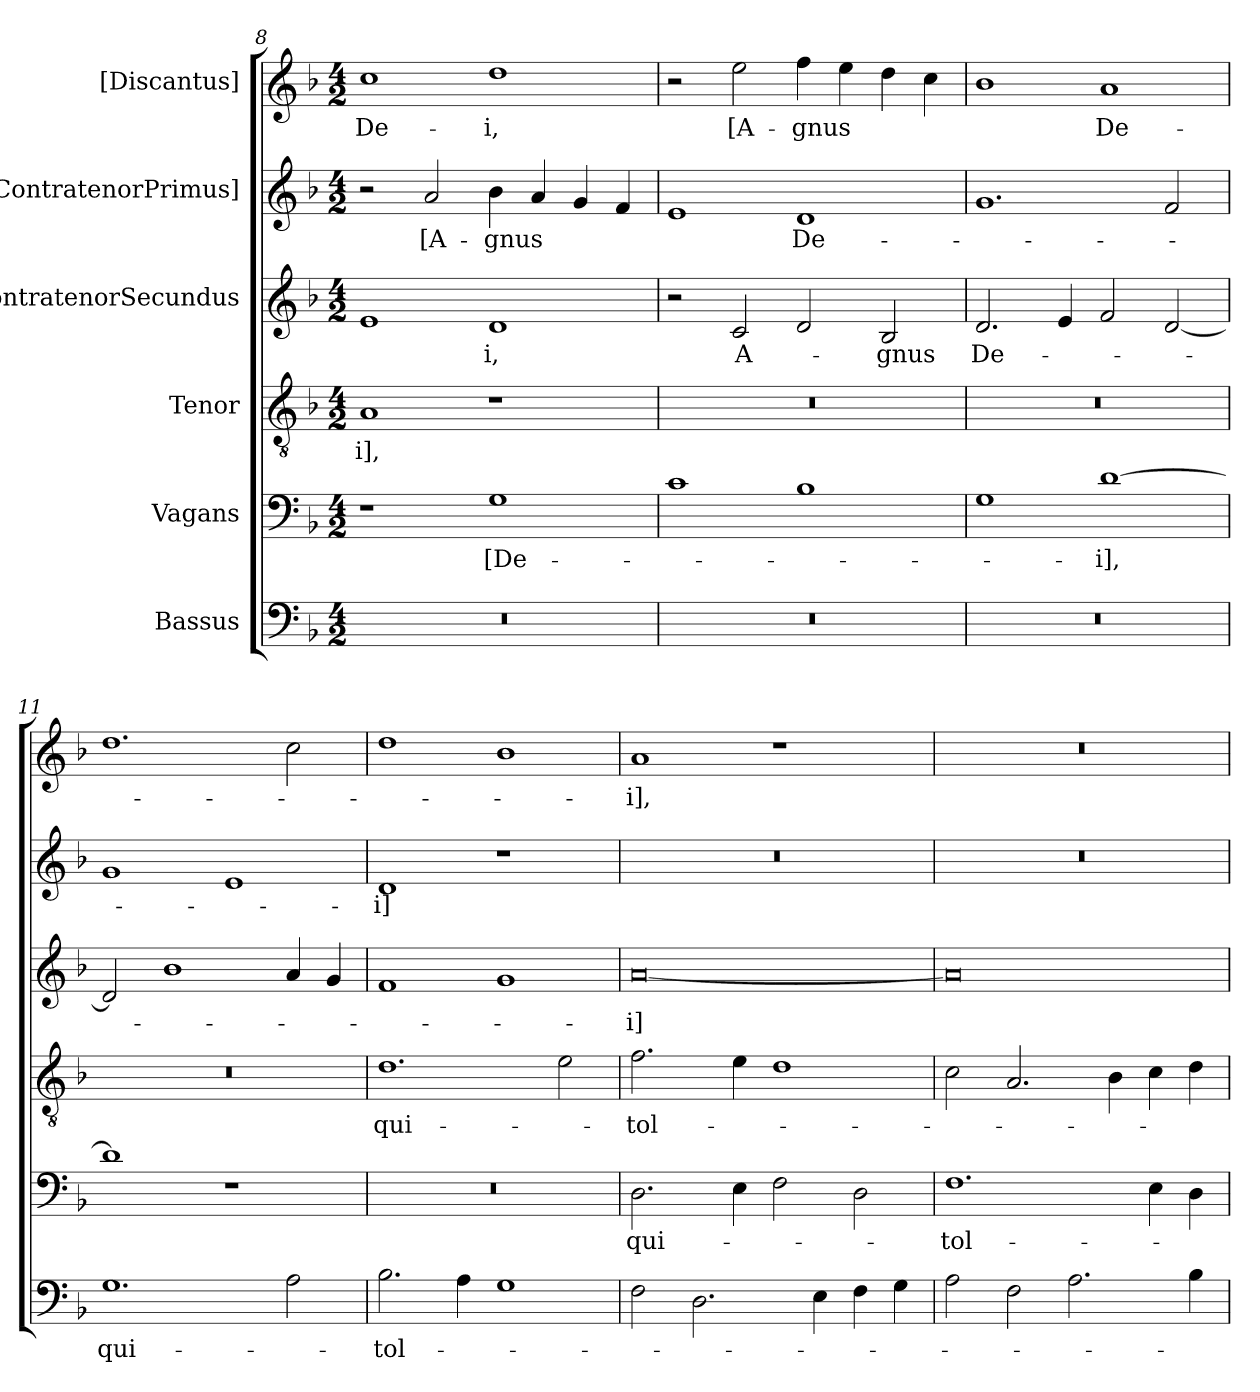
**kern	**text	**kern	**text	**kern	**text	**kern	**text	**kern	**text	**kern	**text
*part6	*part6	*part5	*part5	*part4	*part4	*part3	*part3	*part2	*part2	*part1	*part1
*staff6	*staff6	*staff5	*staff5	*staff4	*staff4	*staff3	*staff3	*staff2	*staff2	*staff1	*staff1
*I"Bassus	*	*I"Vagans	*	*I"Tenor	*	*I"ContratenorSecundus	*	*I"[ContratenorPrimus]	*	*I"[Discantus]	*
*clefF4	*	*clefF4	*	*clefGv2	*	*clefG2	*	*clefG2	*	*clefG2	*
*k[b-]	*	*k[b-]	*	*k[b-]	*	*k[b-]	*	*k[b-]	*	*k[b-]	*
*M4/2	*	*M4/2	*	*M4/2	*	*M4/2	*	*M4/2	*	*M4/2	*
=8	=8	=8	=8	=8	=8	=8	=8	=8	=8	=8	=8
0r	.	1r	.	1A/	-i],	1e/	.	2r	.	1cc\	De-
.	.	.	.	.	.	.	.	2a/	[A-	.	.
.	.	1G\	[De-	1r	.	1d/	-i,	4b-\	-gnus	1dd\	-i,
.	.	.	.	.	.	.	.	4a/	.	.	.
.	.	.	.	.	.	.	.	4g/	.	.	.
.	.	.	.	.	.	.	.	4f/	.	.	.
=9	=9	=9	=9	=9	=9	=9	=9	=9	=9	=9	=9
0r	.	1c\	.	0r	.	2r	.	1e/	.	2r	.
.	.	.	.	.	.	2c/	A-	.	.	2ee\	[A-
.	.	1B-\	.	.	.	2d/	.	1d/	De-	4ff\	-gnus
.	.	.	.	.	.	.	.	.	.	4ee\	.
.	.	.	.	.	.	2B-/	-gnus	.	.	4dd\	.
.	.	.	.	.	.	.	.	.	.	4cc\	.
=10	=10	=10	=10	=10	=10	=10	=10	=10	=10	=10	=10
0r	.	1G\	.	0r	.	2.d/	De-	1.g/	.	1b-\	.
.	.	.	.	.	.	4e/	.	.	.	.	.
.	.	[1d\	-i],	.	.	2f/	.	.	.	1a/	De-
.	.	.	.	.	.	[2d/	.	2f/	.	.	.
=11	=11	=11	=11	=11	=11	=11	=11	=11	=11	=11	=11
1.G\	qui-	1d\]	.	0r	.	2d/]	.	1g/	.	1.dd\	.
.	.	.	.	.	.	1b-\	.	.	.	.	.
.	.	1r	.	.	.	.	.	1e/	.	.	.
2A\	.	.	.	.	.	4a/	.	.	.	2cc\	.
.	.	.	.	.	.	4g/	.	.	.	.	.
=12	=12	=12	=12	=12	=12	=12	=12	=12	=12	=12	=12
2.B-\	tol-	0r	.	1.d\	qui-	1f/	.	1d/	-i]	1dd\	.
4A\	.	.	.	.	.	.	.	.	.	.	.
1G\	.	.	.	.	.	1g/	.	1r	.	1b-\	.
.	.	.	.	2e\	.	.	.	.	.	.	.
=13	=13	=13	=13	=13	=13	=13	=13	=13	=13	=13	=13
2F\	.	2.D\	qui-	2.f\	tol-	[0a/	-i]	0r	.	1a/	-i],
2.D\	.	.	.	.	.	.	.	.	.	.	.
.	.	4E\	.	4e\	.	.	.	.	.	.	.
.	.	2F\	.	1d\	.	.	.	.	.	1r	.
4E\	.	.	.	.	.	.	.	.	.	.	.
4F\	.	2D\	.	.	.	.	.	.	.	.	.
4G\	.	.	.	.	.	.	.	.	.	.	.
=14	=14	=14	=14	=14	=14	=14	=14	=14	=14	=14	=14
2A\	.	1.F\	tol-	2c\	.	0a/]	.	0r	.	0r	.
2F\	.	.	.	2.A/	.	.	.	.	.	.	.
2.A\	.	.	.	.	.	.	.	.	.	.	.
.	.	.	.	4B-\	.	.	.	.	.	.	.
.	.	4E\	.	4c\	.	.	.	.	.	.	.
4B-\	.	4D\	.	4d\	.	.	.	.	.	.	.
=	=	=	=	=	=	=	=	=	=	=	=
*-	*-	*-	*-	*-	*-	*-	*-	*-	*-	*-	*-
